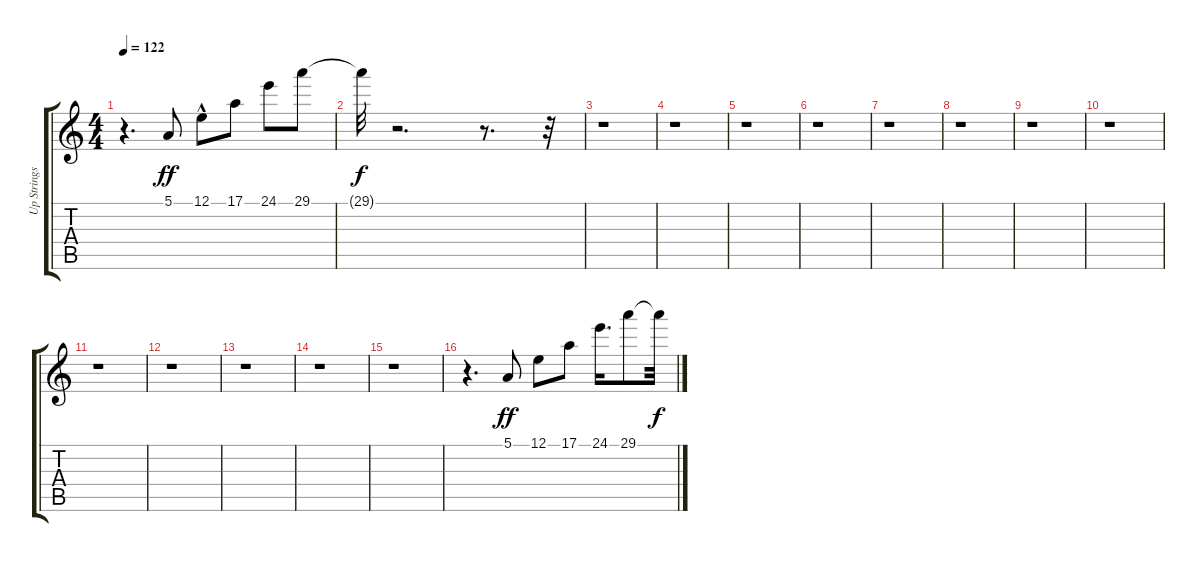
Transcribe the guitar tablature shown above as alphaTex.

\track ("Up Strings" "Up Strings") {instrument stringensemble1}
\staff {score tabs}
\tuning (E4 B3 G3 D3 A2 E2) {hide}
\ts (4 4)
\tempo 122
\clef g2
\ks c
r.4{d dy f} 5.1.8{dy ff} 12.1{hac}.8 17.1.8 24.1.8 29.1.8 |
29.1{t}.32{dy f} r.2{d} r.8{d} r.32 |
r.1 |
r.1 |
r.1 |
r.1 |
r.1 |
r.1 |
r.1 |
r.1 |
r.1 |
r.1 |
r.1 |
r.1 |
r.1 |
r.4{d} 5.1.8{dy ff} 12.1.8 17.1.8 24.1.16{d} 29.1.8 29.1{t}.32{dy f}
